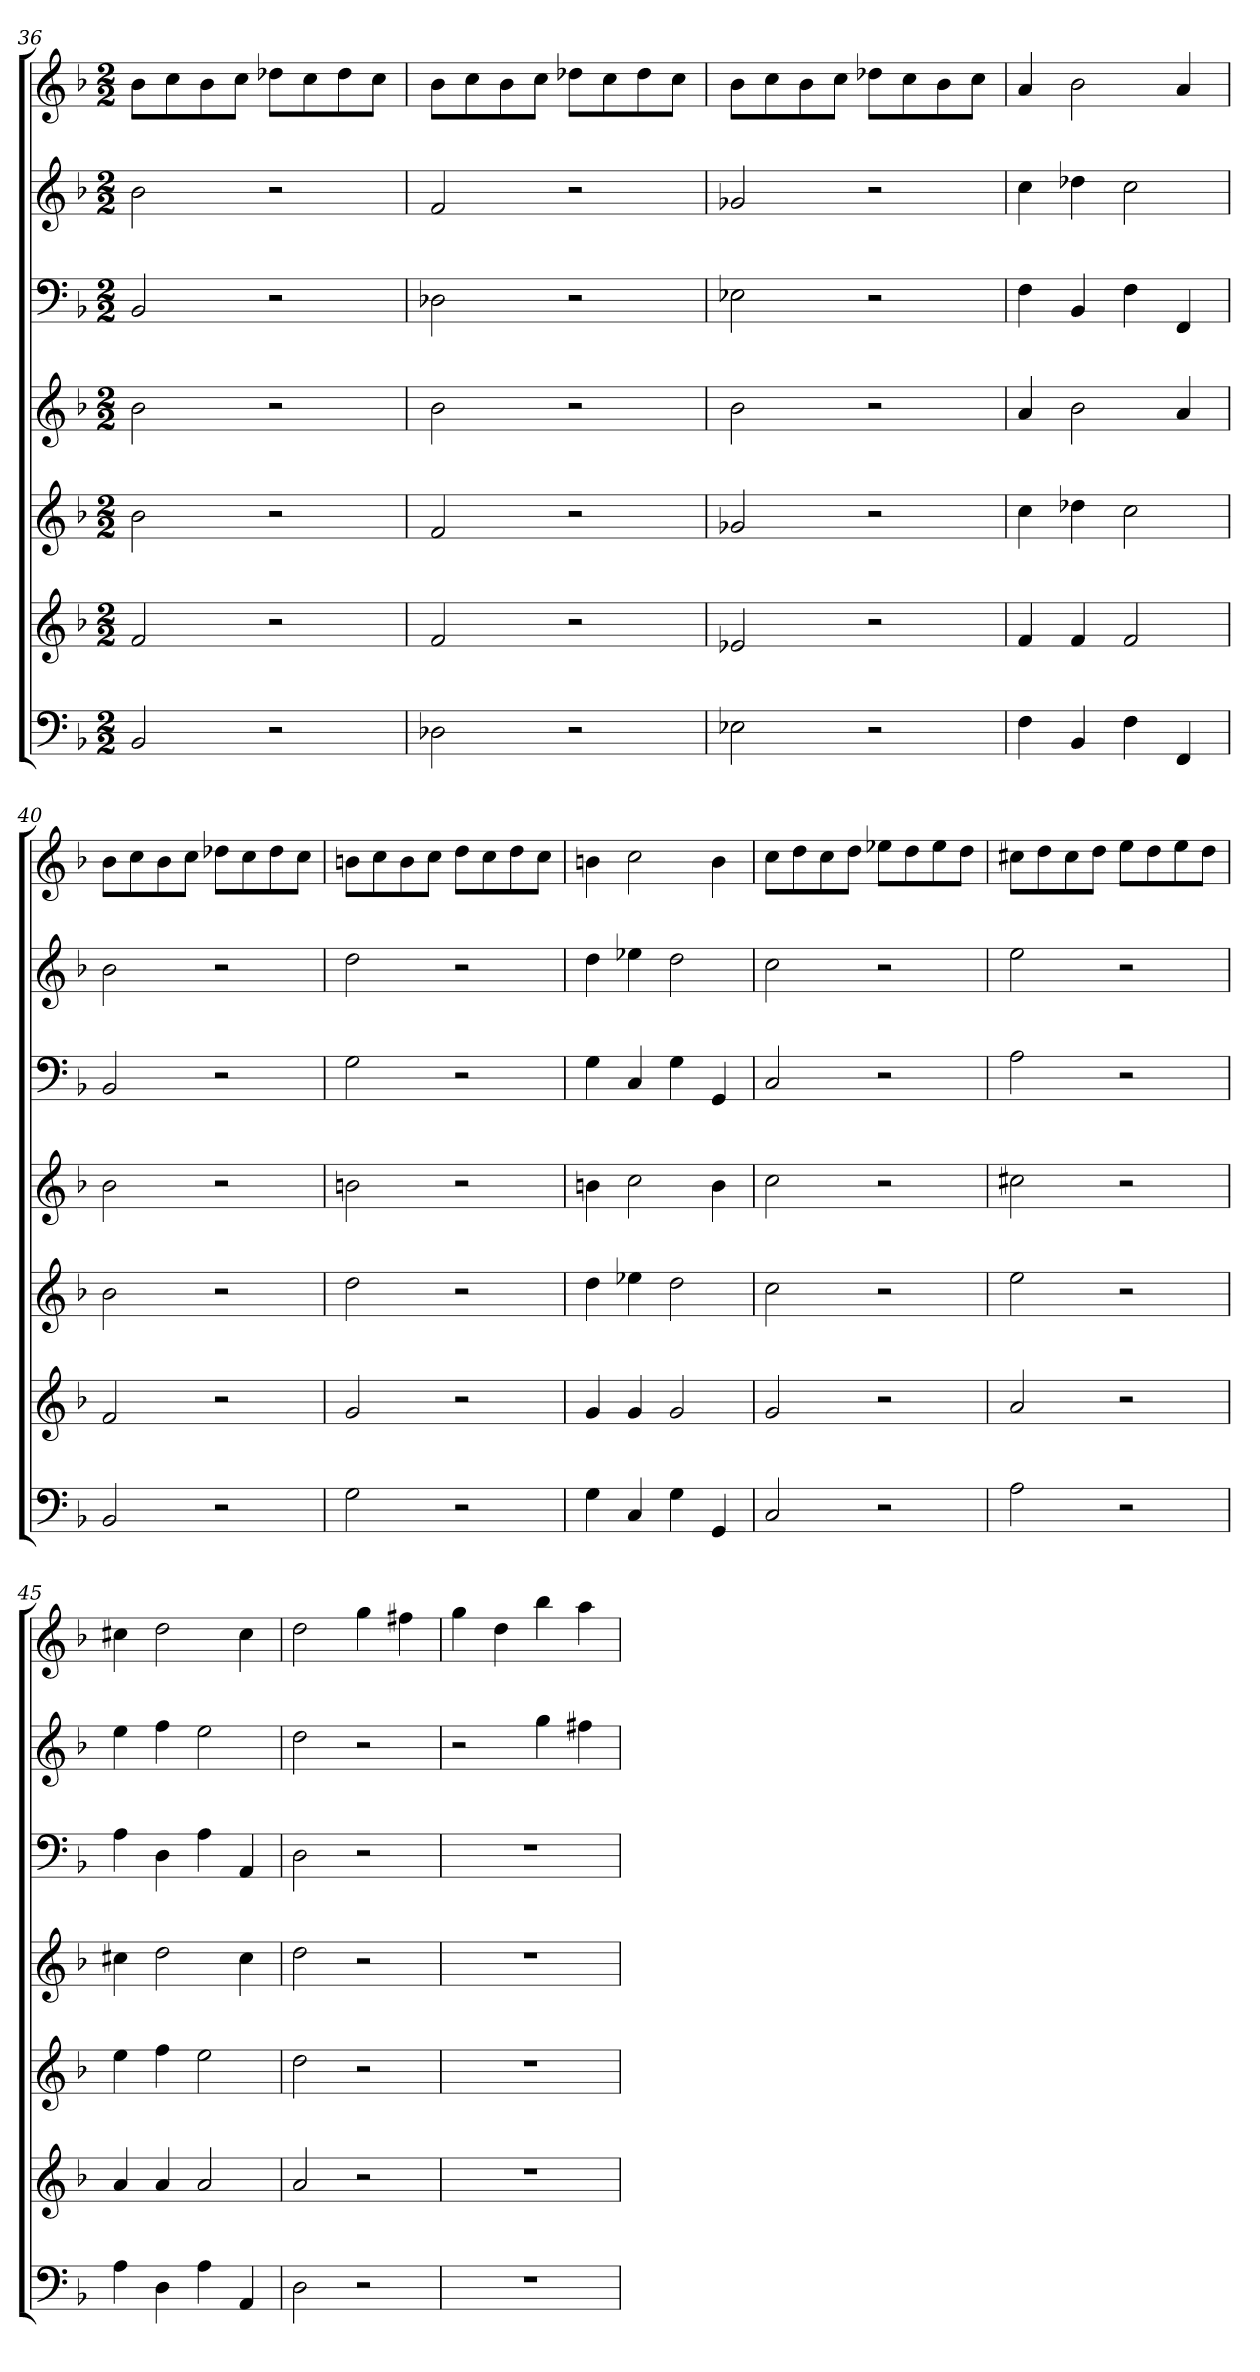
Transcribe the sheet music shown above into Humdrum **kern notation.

**kern	**kern	**kern	**kern	**kern	**kern	**kern
*part7	*part6	*part5	*part4	*part3	*part2	*part1
*staff7	*staff6	*staff5	*staff4	*staff3	*staff2	*staff1
*k[b-]	*k[b-]	*k[b-]	*k[b-]	*k[b-]	*k[b-]	*k[b-]
*d:	*d:	*d:	*d:	*d:	*d:	*d:
*M2/2	*M2/2	*M2/2	*M2/2	*M2/2	*M2/2	*M2/2
=36	=36	=36	=36	=36	=36	=36
2BB-	2f	2b-	2b-	2BB-	2b-	8b-L
.	.	.	.	.	.	8cc
.	.	.	.	.	.	8b-
.	.	.	.	.	.	8ccJ
2r	2r	2r	2r	2r	2r	8dd-XL
.	.	.	.	.	.	8cc
.	.	.	.	.	.	8dd-
.	.	.	.	.	.	8ccJ
=37	=37	=37	=37	=37	=37	=37
2D-X	2f	2f	2b-	2D-X	2f	8b-L
.	.	.	.	.	.	8cc
.	.	.	.	.	.	8b-
.	.	.	.	.	.	8ccJ
2r	2r	2r	2r	2r	2r	8dd-XL
.	.	.	.	.	.	8cc
.	.	.	.	.	.	8dd-
.	.	.	.	.	.	8ccJ
=38	=38	=38	=38	=38	=38	=38
2E-X	2e-X	2g-X	2b-	2E-X	2g-X	8b-L
.	.	.	.	.	.	8cc
.	.	.	.	.	.	8b-
.	.	.	.	.	.	8ccJ
2r	2r	2r	2r	2r	2r	8dd-XL
.	.	.	.	.	.	8cc
.	.	.	.	.	.	8b-
.	.	.	.	.	.	8ccJ
=39	=39	=39	=39	=39	=39	=39
4F	4f	4cc	4a	4F	4cc	4a
4BB-	4f	4dd-X	2b-	4BB-	4dd-X	2b-
4F	2f	2cc	.	4F	2cc	.
4FF	.	.	4a	4FF	.	4a
=40	=40	=40	=40	=40	=40	=40
2BB-	2f	2b-	2b-	2BB-	2b-	8b-L
.	.	.	.	.	.	8cc
.	.	.	.	.	.	8b-
.	.	.	.	.	.	8ccJ
2r	2r	2r	2r	2r	2r	8dd-XL
.	.	.	.	.	.	8cc
.	.	.	.	.	.	8dd-
.	.	.	.	.	.	8ccJ
=41	=41	=41	=41	=41	=41	=41
2G	2g	2dd	2bn	2G	2dd	8bnL
.	.	.	.	.	.	8cc
.	.	.	.	.	.	8b
.	.	.	.	.	.	8ccJ
2r	2r	2r	2r	2r	2r	8ddL
.	.	.	.	.	.	8cc
.	.	.	.	.	.	8dd
.	.	.	.	.	.	8ccJ
=42	=42	=42	=42	=42	=42	=42
4G	4g	4dd	4bn	4G	4dd	4bn
4C	4g	4ee-X	2cc	4C	4ee-X	2cc
4G	2g	2dd	.	4G	2dd	.
4GG	.	.	4b	4GG	.	4b
=43	=43	=43	=43	=43	=43	=43
2C	2g	2cc	2cc	2C	2cc	8ccL
.	.	.	.	.	.	8dd
.	.	.	.	.	.	8cc
.	.	.	.	.	.	8ddJ
2r	2r	2r	2r	2r	2r	8ee-XL
.	.	.	.	.	.	8dd
.	.	.	.	.	.	8ee-
.	.	.	.	.	.	8ddJ
=44	=44	=44	=44	=44	=44	=44
2A	2a	2ee	2cc#X	2A	2ee	8cc#XL
.	.	.	.	.	.	8dd
.	.	.	.	.	.	8cc#
.	.	.	.	.	.	8ddJ
2r	2r	2r	2r	2r	2r	8eeL
.	.	.	.	.	.	8dd
.	.	.	.	.	.	8ee
.	.	.	.	.	.	8ddJ
=45	=45	=45	=45	=45	=45	=45
4A	4a	4ee	4cc#X	4A	4ee	4cc#X
4D	4a	4ff	2dd	4D	4ff	2dd
4A	2a	2ee	.	4A	2ee	.
4AA	.	.	4cc#	4AA	.	4cc#
=46	=46	=46	=46	=46	=46	=46
2D	2a	2dd	2dd	2D	2dd	2dd
2r	2r	2r	2r	2r	2r	4gg
.	.	.	.	.	.	4ff#X
=47	=47	=47	=47	=47	=47	=47
1r	1r	1r	1r	1r	2r	4gg
.	.	.	.	.	.	4dd
.	.	.	.	.	4gg	4bb-
.	.	.	.	.	4ff#X	4aa
=	=	=	=	=	=	=
*-	*-	*-	*-	*-	*-	*-
